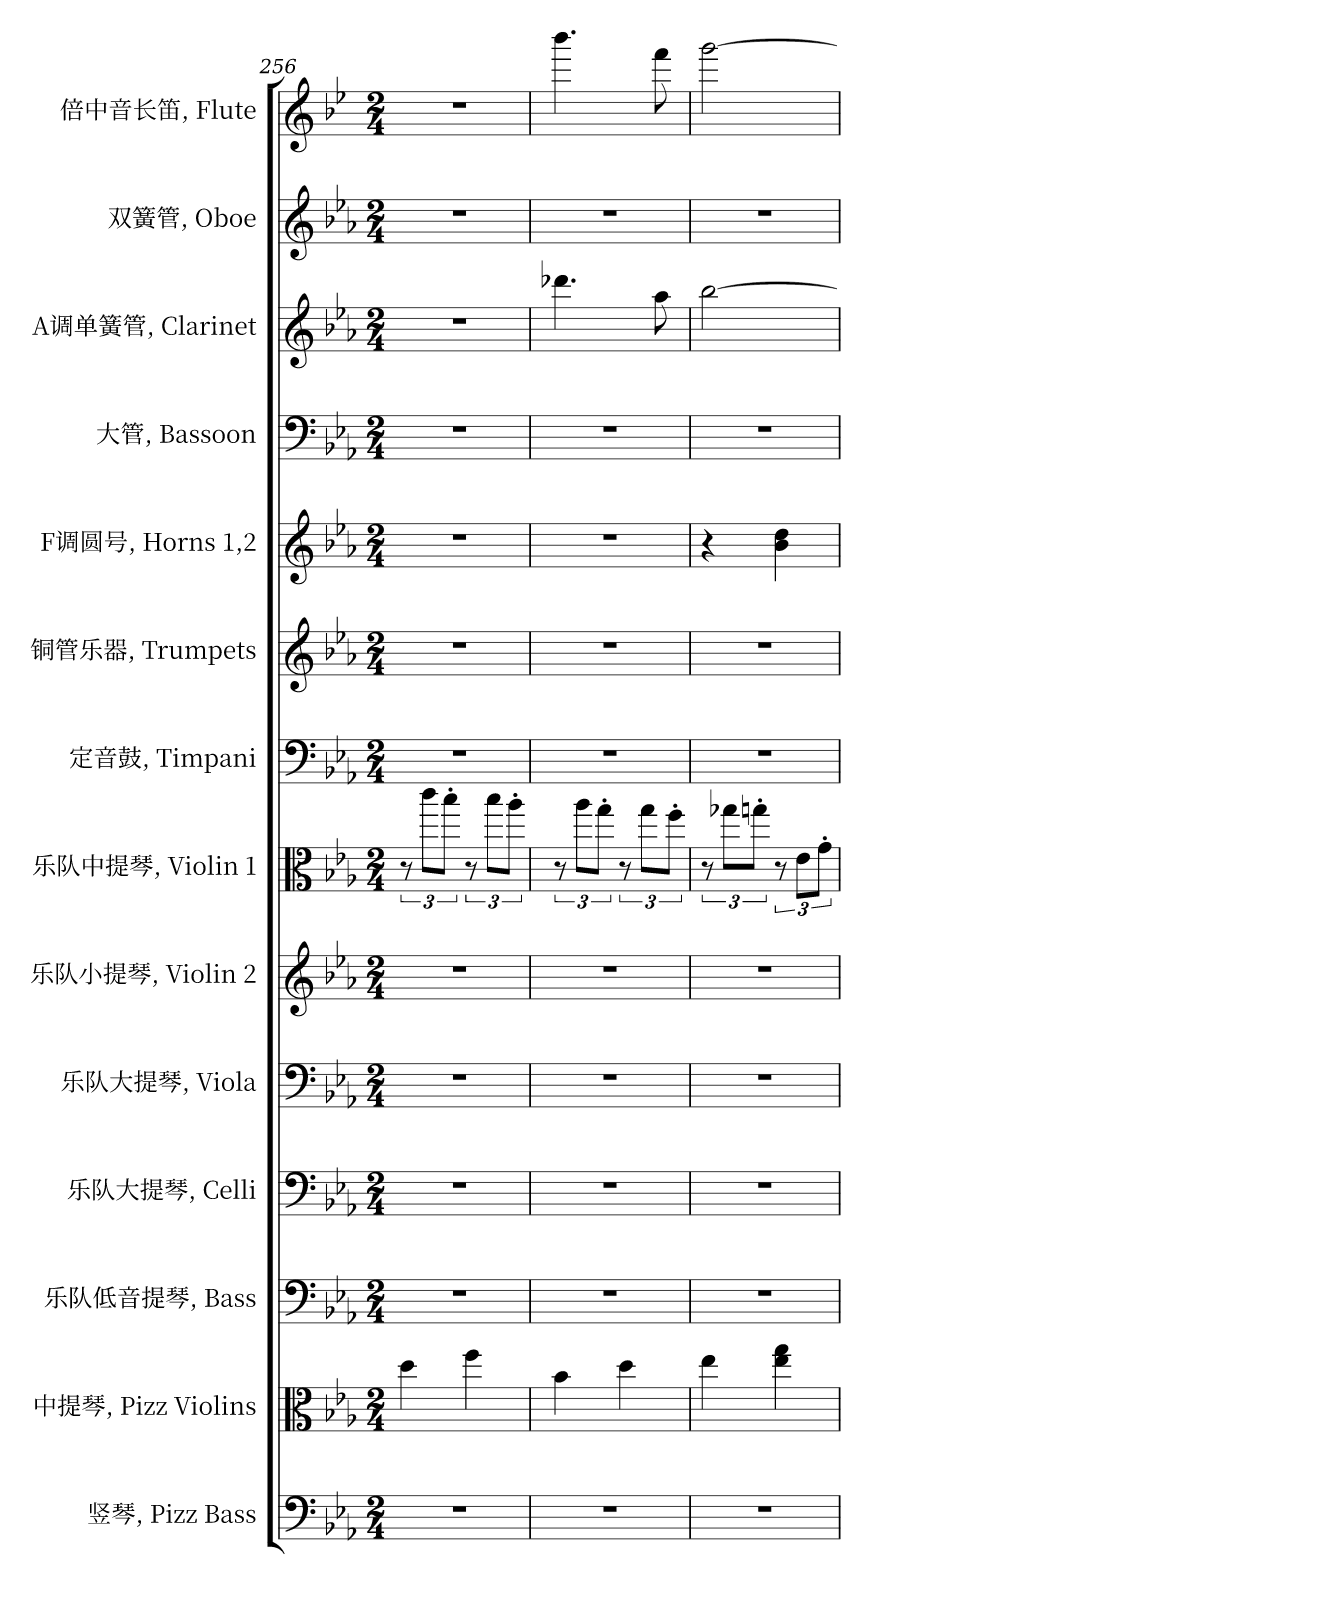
**kern	**kern	**kern	**kern	**kern	**kern	**kern	**kern	**kern	**kern	**kern	**kern	**kern	**kern
*part14	*part13	*part12	*part11	*part10	*part9	*part8	*part7	*part6	*part5	*part4	*part3	*part2	*part1
*staff14	*staff13	*staff12	*staff11	*staff10	*staff9	*staff8	*staff7	*staff6	*staff5	*staff4	*staff3	*staff2	*staff1
*I"竖琴, Pizz Bass	*I"中提琴, Pizz Violins	*I"乐队低音提琴, Bass	*I"乐队大提琴, Celli	*I"乐队大提琴, Viola	*I"乐队小提琴, Violin 2	*I"乐队中提琴, Violin 1	*I"定音鼓, Timpani	*I"铜管乐器, Trumpets	*I"F调圆号, Horns 1,2	*I"大管, Bassoon	*I"A调单簧管, Clarinet	*I"双簧管, Oboe	*I"倍中音长笛, Flute
*	*	*	*	*	*	*	*I'Timp.	*	*I'F Hn.	*I'Bsn.	*I'A Cl.	*I'Ob.	*
*clefF4	*clefC3	*clefF4	*clefF4	*clefF4	*clefG2	*clefC3	*clefF4	*clefG2	*clefG2	*clefF4	*clefG2	*clefG2	*clefG2
*	*	*ITrd7c12	*	*	*	*	*	*	*ITrd4c7	*	*ITrd2c3	*	*ITrd10c17
*k[b-e-a-]	*k[b-e-a-]	*k[b-e-a-]	*k[b-e-a-]	*k[b-e-a-]	*k[b-e-a-]	*k[b-e-a-]	*k[b-e-a-]	*k[b-e-a-]	*k[b-e-a-d-]	*k[b-e-a-]	*k[]	*k[b-e-a-]	*k[b-e-]
*M2/4	*M2/4	*M2/4	*M2/4	*M2/4	*M2/4	*M2/4	*M2/4	*M2/4	*M2/4	*M2/4	*M2/4	*M2/4	*M2/4
=256	=256	=256	=256	=256	=256	=256	=256	=256	=256	=256	=256	=256	=256
2r	4dd\	2r	2r	2r	2r	12r	2r	2r	2r	2r	2r	2r	2r
.	.	.	.	.	.	12ccc\L	.	.	.	.	.	.	.
.	.	.	.	.	.	12bb-'\J	.	.	.	.	.	.	.
.	4ff\	.	.	.	.	12r	.	.	.	.	.	.	.
.	.	.	.	.	.	12bb-\L	.	.	.	.	.	.	.
.	.	.	.	.	.	12aa-'\J	.	.	.	.	.	.	.
=257	=257	=257	=257	=257	=257	=257	=257	=257	=257	=257	=257	=257	=257
2r	4b-\	2r	2r	2r	2r	12r	2r	2r	2r	2r	4.bb-X\	2r	4.bb-\
.	.	.	.	.	.	12aa-\L	.	.	.	.	.	.	.
.	.	.	.	.	.	12gg'\J	.	.	.	.	.	.	.
.	4dd\	.	.	.	.	12r	.	.	.	.	.	.	.
.	.	.	.	.	.	12gg\L	.	.	.	.	.	.	.
.	.	.	.	.	.	.	.	.	.	.	8ff\	.	8ff\
.	.	.	.	.	.	12ff'\J	.	.	.	.	.	.	.
!!LO:PB:g=z
=258	=258	=258	=258	=258	=258	=258	=258	=258	=258	=258	=258	=258	=258
*	*	*	*	*	*	*	*	*	*	*	*	*	*MM61
2r	4ee-\	2r	2r	2r	2r	12r	2r	2r	4r	2r	[2gg\	2r	[2gg\
.	.	.	.	.	.	12gg-X\L	.	.	.	.	.	.	.
.	.	.	.	.	.	12ggn'\J	.	.	.	.	.	.	.
.	4ee-\ 4gg\	.	.	.	.	12r	.	.	4e-\ 4g\	.	.	.	.
.	.	.	.	.	.	12e-\L	.	.	.	.	.	.	.
.	.	.	.	.	.	12g'\J	.	.	.	.	.	.	.
=	=	=	=	=	=	=	=	=	=	=	=	=	=
*-	*-	*-	*-	*-	*-	*-	*-	*-	*-	*-	*-	*-	*-
